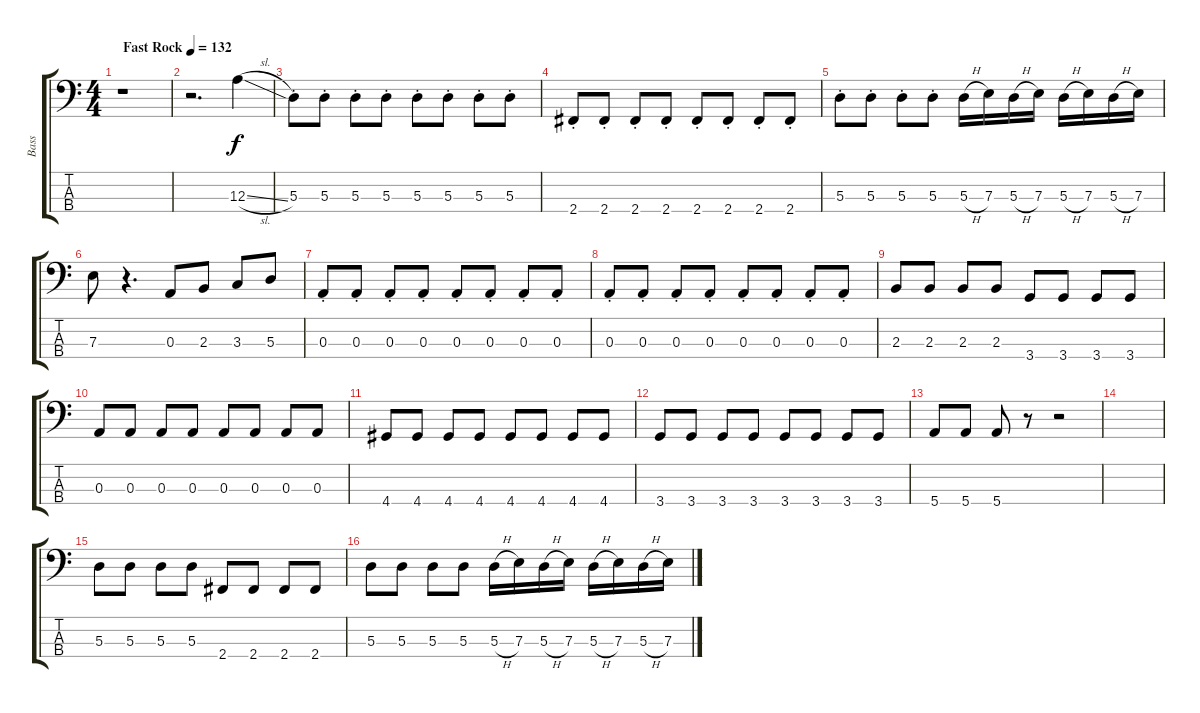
\track ("Bass" "Bass") {instrument electricbassfinger}
\staff {score tabs}
\tuning (G2 D2 A1 E1) {hide}
\ts (4 4)
\tempo (132 "Fast Rock")
\clef f4
\ks c
r.1{dy f instrument electricbassfinger} |
r.2{d} 12.3{sl}.4 |
5.3{st}.8 5.3{st}.8 5.3{st}.8 5.3{st}.8 5.3{st}.8 5.3{st}.8 5.3{st}.8 5.3{st}.8 |
2.4{st}.8 2.4{st}.8 2.4{st}.8 2.4{st}.8 2.4{st}.8 2.4{st}.8 2.4{st}.8 2.4{st}.8 |
5.3{st}.8 5.3{st}.8 5.3{st}.8 5.3{st}.8 5.3{h}.16 7.3.16 5.3{h}.16 7.3.16 5.3{h}.16 7.3.16 5.3{h}.16 7.3.16 |
7.3.8 r.4{d} 0.3.8 2.3.8 3.3.8 5.3.8 |
0.3{st}.8 0.3{st}.8 0.3{st}.8 0.3{st}.8 0.3{st}.8 0.3{st}.8 0.3{st}.8 0.3{st}.8 |
0.3{st}.8 0.3{st}.8 0.3{st}.8 0.3{st}.8 0.3{st}.8 0.3{st}.8 0.3{st}.8 0.3{st}.8 |
2.3.8 2.3.8 2.3.8 2.3.8 3.4.8 3.4.8 3.4.8 3.4.8 |
0.3.8 0.3.8 0.3.8 0.3.8 0.3.8 0.3.8 0.3.8 0.3.8 |
4.4.8 4.4.8 4.4.8 4.4.8 4.4.8 4.4.8 4.4.8 4.4.8 |
3.4.8 3.4.8 3.4.8 3.4.8 3.4.8 3.4.8 3.4.8 3.4.8 |
5.4.8 5.4.8 5.4.8 r.8 r.2 |
|
5.3.8 5.3.8 5.3.8 5.3.8 2.4.8 2.4.8 2.4.8 2.4.8 |
5.3.8 5.3.8 5.3.8 5.3.8 5.3{h}.16 7.3.16 5.3{h}.16 7.3.16 5.3{h}.16 7.3.16 5.3{h}.16 7.3.16
